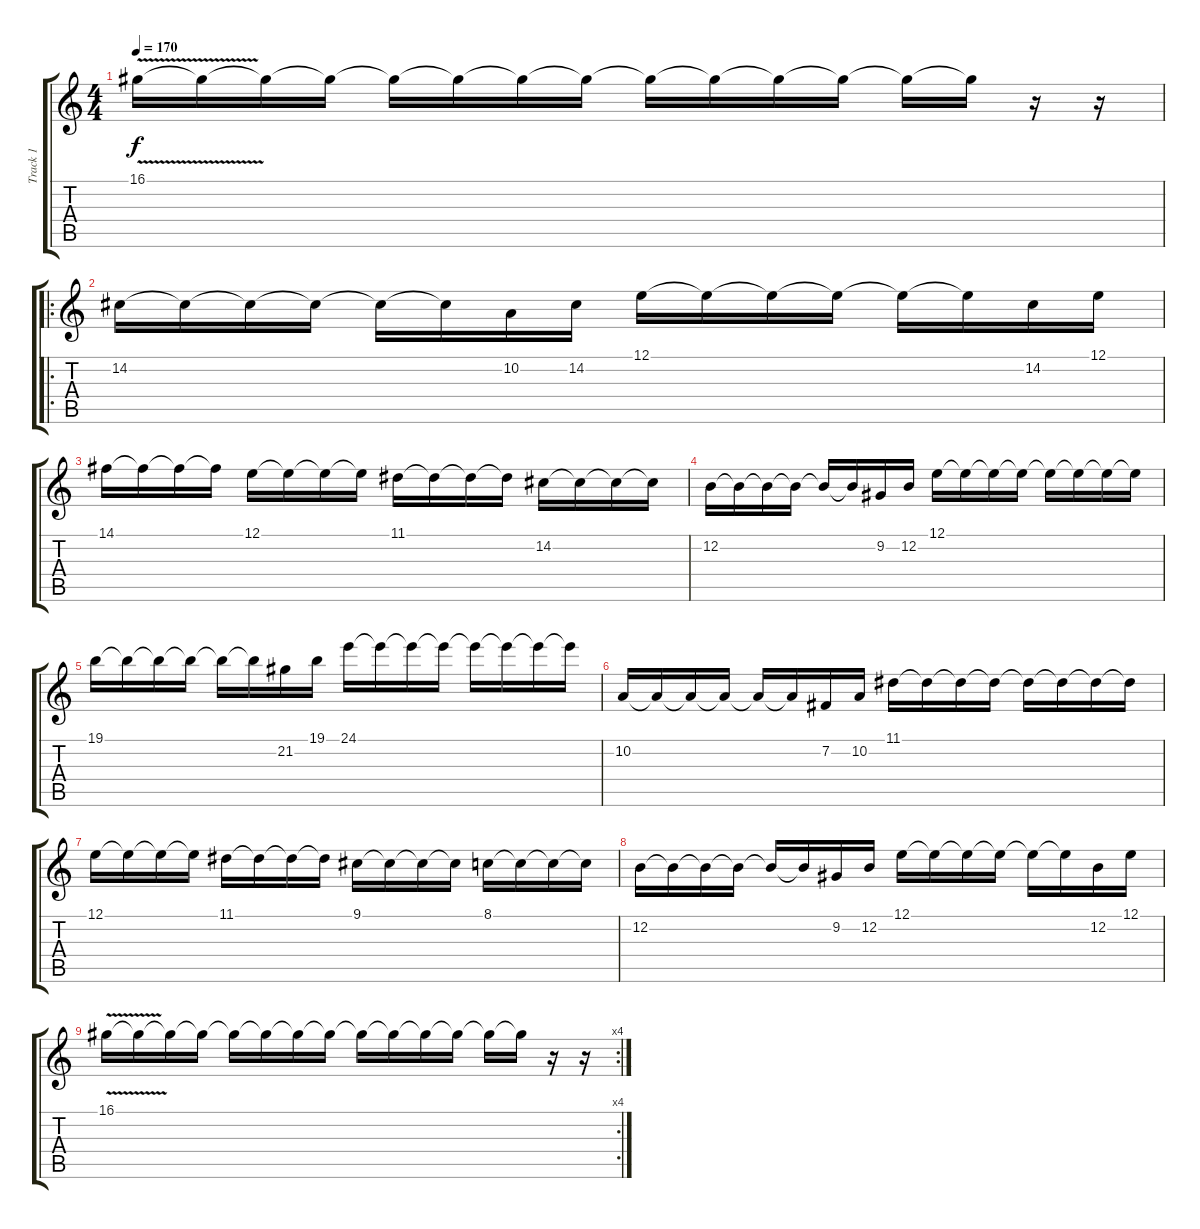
\track ("Track 1" "Track 1") {instrument lead5charang}
\staff {score tabs}
\tuning (E4 B3 G3 D3 A2 E2) {hide}
\ts (4 4)
\tempo 170
\clef g2
\ks c
16.1{v}.16{dy f} 16.1{t}.16 16.1{t}.16 16.1{t}.16 16.1{t}.16 16.1{t}.16 16.1{t}.16 16.1{t}.16 16.1{t}.16 16.1{t}.16 16.1{t}.16 16.1{t}.16 16.1{t}.16 16.1{t}.16 r.16 r.16 |
\ro
14.2.16 14.2{t}.16 14.2{t}.16 14.2{t}.16 14.2{t}.16 14.2{t}.16 10.2.16 14.2.16 12.1.16 12.1{t}.16 12.1{t}.16 12.1{t}.16 12.1{t}.16 12.1{t}.16 14.2.16 12.1.16 |
14.1.16 14.1{t}.16 14.1{t}.16 14.1{t}.16 12.1.16 12.1{t}.16 12.1{t}.16 12.1{t}.16 11.1.16 11.1{t}.16 11.1{t}.16 11.1{t}.16 14.2.16 14.2{t}.16 14.2{t}.16 14.2{t}.16 |
12.2.16 12.2{t}.16 12.2{t}.16 12.2{t}.16 12.2{t}.16 12.2{t}.16 9.2.16 12.2.16 12.1.16 12.1{t}.16 12.1{t}.16 12.1{t}.16 12.1{t}.16 12.1{t}.16 12.1{t}.16 12.1{t}.16 |
19.1.16 19.1{t}.16 19.1{t}.16 19.1{t}.16 19.1{t}.16 19.1{t}.16 21.2.16 19.1.16 24.1.16 24.1{t}.16 24.1{t}.16 24.1{t}.16 24.1{t}.16 24.1{t}.16 24.1{t}.16 24.1{t}.16 |
10.2.16 10.2{t}.16 10.2{t}.16 10.2{t}.16 10.2{t}.16 10.2{t}.16 7.2.16 10.2.16 11.1.16 11.1{t}.16 11.1{t}.16 11.1{t}.16 11.1{t}.16 11.1{t}.16 11.1{t}.16 11.1{t}.16 |
12.1.16 12.1{t}.16 12.1{t}.16 12.1{t}.16 11.1.16 11.1{t}.16 11.1{t}.16 11.1{t}.16 9.1.16 9.1{t}.16 9.1{t}.16 9.1{t}.16 8.1.16 8.1{t}.16 8.1{t}.16 8.1{t}.16 |
12.2.16 12.2{t}.16 12.2{t}.16 12.2{t}.16 12.2{t}.16 12.2{t}.16 9.2.16 12.2.16 12.1.16 12.1{t}.16 12.1{t}.16 12.1{t}.16 12.1{t}.16 12.1{t}.16 12.2.16 12.1.16 |
\rc 4
16.1{v}.16 16.1{t}.16 16.1{t}.16 16.1{t}.16 16.1{t}.16 16.1{t}.16 16.1{t}.16 16.1{t}.16 16.1{t}.16 16.1{t}.16 16.1{t}.16 16.1{t}.16 16.1{t}.16 16.1{t}.16 r.16 r.16
